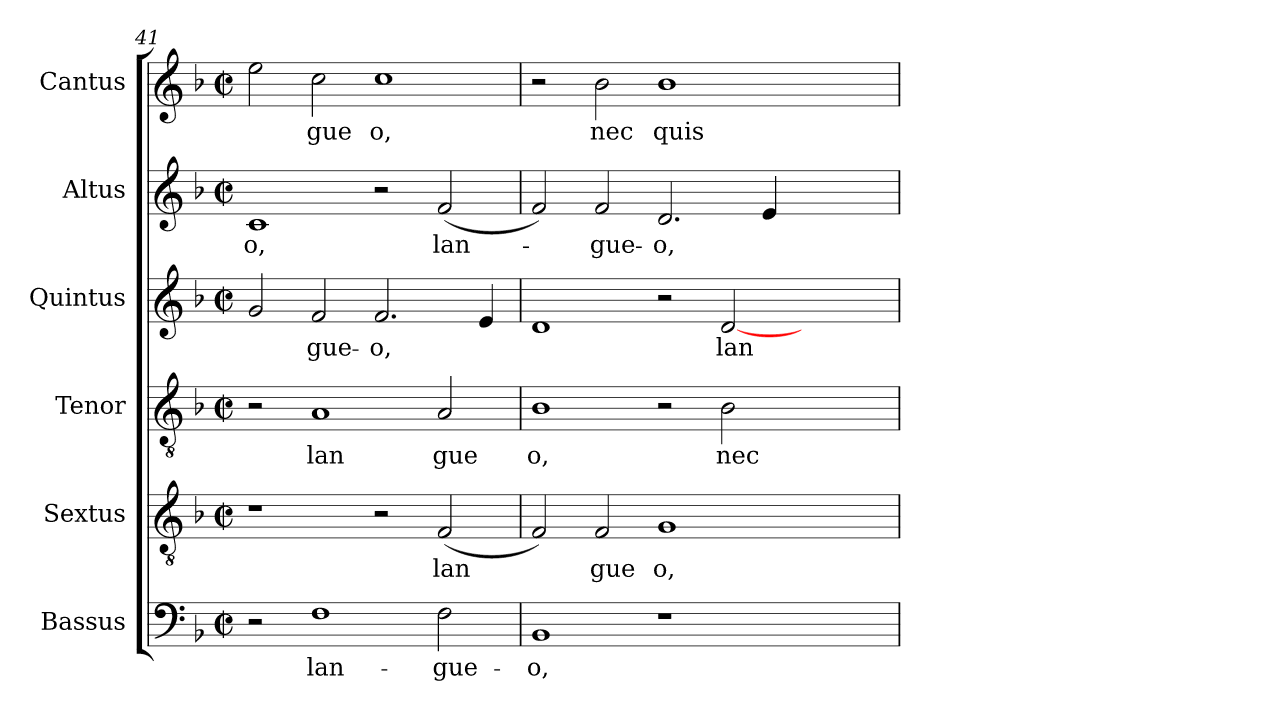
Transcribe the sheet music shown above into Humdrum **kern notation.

**kern	**text	**kern	**text	**kern	**text	**kern	**text	**kern	**text	**kern	**text
*part6	*part6	*part5	*part5	*part4	*part4	*part3	*part3	*part2	*part2	*part1	*part1
*staff6	*staff6	*staff5	*staff5	*staff4	*staff4	*staff3	*staff3	*staff2	*staff2	*staff1	*staff1
*I"Bassus	*	*I"Sextus	*	*I"Tenor	*	*I"Quintus	*	*I"Altus	*	*I"Cantus	*
*I'Bassus	*	*I'Sextus	*	*I'Tenor	*	*I'Quintus	*	*I'Altus	*	*I'Cantus	*
*clefF4	*	*clefGv2	*	*clefGv2	*	*clefG2	*	*clefG2	*	*clefG2	*
*k[b-]	*	*k[b-]	*	*k[b-]	*	*k[b-]	*	*k[b-]	*	*k[b-]	*
*F:	*	*F:	*	*F:	*	*F:	*	*F:	*	*F:	*
*M2/2	*	*M2/2	*	*M2/2	*	*M2/2	*	*M2/2	*	*M2/2	*
*met(c|)	*	*met(c|)	*	*met(c|)	*	*met(c|)	*	*met(c|)	*	*met(c|)	*
=41	=41	=41	=41	=41	=41	=41	=41	=41	=41	=41	=41
!	!	!	!	!	!	!	!	!	!LO:LY:b:cj	!	!
2r	.	1r	.	2r	.	2g/	.	1c	-o,	2ee\	.
!	!LO:LY:b:cj	!	!	!	!LO:LY:b:cj	!	!LO:LY:b:cj	!	!	!	!LO:LY:b:cj
1F	lan-	.	.	1A	lan	2f/	-gue-	.	.	2cc\	gue
!	!	!	!	!	!	!	!LO:LY:b:cj	!	!	!	!LO:LY:b:cj
.	.	2r	.	.	.	2.f/	-o,	2r	.	1cc	o,
!	!LO:LY:b:cj	!	!LO:LY:b	!	!LO:LY:b:cj	!	!	!	!LO:LY:b	!	!
2F\	-gue-	(<2F/	lan	2A/	gue	.	.	(<2f/	lan-	.	.
.	.	.	.	.	.	4e/	.	.	.	.	.
=42	=42	=42	=42	=42	=42	=42	=42	=42	=42	=42	=42
!	!LO:LY:b:cj	!	!	!	!LO:LY:b:cj	!	!	!	!	!	!
1BB-	-o,	2F/)	.	1B-	o,	1d	.	2f/)	.	2r	.
!	!	!	!LO:LY:b:cj	!	!	!	!	!	!LO:LY:b:cj	!	!LO:LY:b:cj
.	.	2F/	gue	.	.	.	.	2f/	-gue-	2b-\	nec
!LO:N:vis=1	!	!	!LO:LY:b:cj	!	!	!	!	!	!LO:LY:b:cj	!	!LO:LY:b:cj
0r	.	1G	o,	2r	.	2r	.	2.d/	-o,	1b-	quis
!	!	!	!	!	!LO:LY:b:cj	!	!LO:LY:b	!	!	!	!
.	.	.	.	2B-\	nec	[<2d/	lan-	.	.	.	.
.	.	.	.	.	.	.	.	4e/	.	.	.
.	.	1ryy	.	1ryy	.	1ryy	.	1ryy	.	1ryy	.
=	=	=	=	=	=	=	=	=	=	=	=
*-	*-	*-	*-	*-	*-	*-	*-	*-	*-	*-	*-
